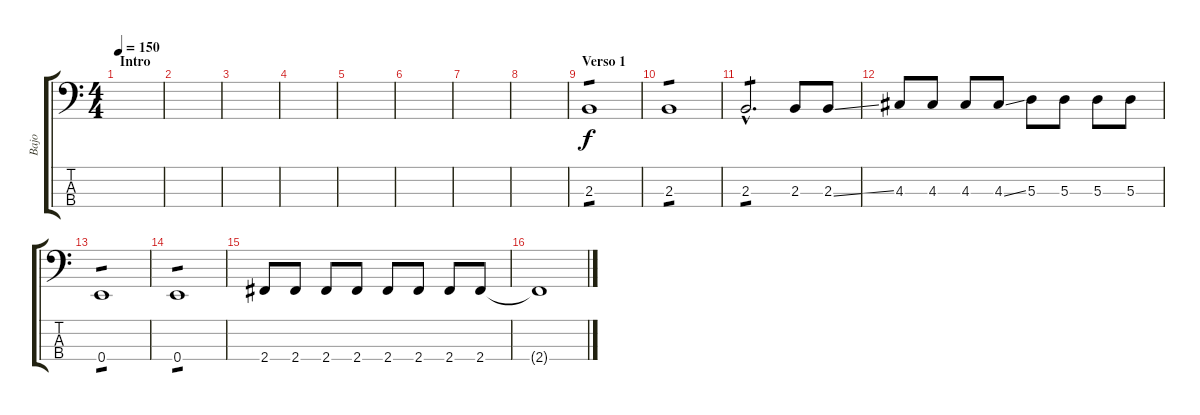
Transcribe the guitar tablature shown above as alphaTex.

\track ("Bajo" "Bajo") {instrument electricbassfinger}
\staff {score tabs}
\tuning (G2 D2 A1 E1) {hide}
\ts (4 4)
\section ("" "Intro")
\tempo 150
\clef f4
\ks c
|
|
|
|
|
|
|
|
\section ("" "Verso 1")
2.3.1{tp 1} |
2.3.1{tp 1} |
2.3{hac}.2{d tp 1} 2.3.8 2.3{ss}.8 |
4.3.8 4.3.8 4.3.8 4.3{ss}.8 5.3.8 5.3.8 5.3.8 5.3.8 |
0.4.1{tp 1} |
0.4.1{tp 1} |
2.4.8 2.4.8 2.4.8 2.4.8 2.4.8 2.4.8 2.4.8 2.4.8 |
2.4{t}.1
